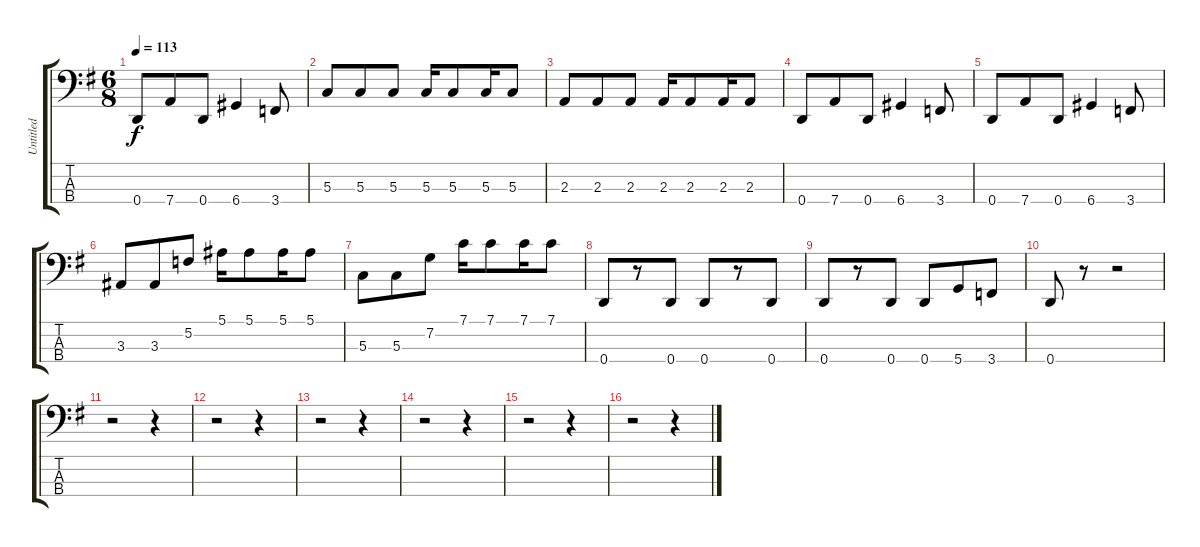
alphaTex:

\track ("Untitled" "Untitled") {instrument electricbassfinger}
\staff {score tabs}
\tuning (F2 C2 G1 D1) {hide}
\ts (6 8)
\tempo 113
\clef f4
\ks g
0.4.8{dy f} 7.4.8 0.4.8 6.4.4 3.4.8 |
5.3.8 5.3.8 5.3.8 5.3.16 5.3.8 5.3.16 5.3.8 |
2.3.8 2.3.8 2.3.8 2.3.16 2.3.8 2.3.16 2.3.8 |
0.4.8 7.4.8 0.4.8 6.4.4 3.4.8 |
0.4.8 7.4.8 0.4.8 6.4.4 3.4.8 |
3.3.8 3.3.8 5.2.8 5.1.16 5.1.8 5.1.16 5.1.8 |
5.3.8 5.3.8 7.2.8 7.1.16 7.1.8 7.1.16 7.1.8 |
0.4.8 r.8 0.4.8 0.4.8 r.8 0.4.8 |
0.4.8 r.8 0.4.8 0.4.8 5.4.8 3.4.8 |
0.4.8 r.8 r.2 |
r.2 r.4 |
r.2 r.4 |
r.2 r.4 |
r.2 r.4 |
r.2 r.4 |
r.2 r.4
